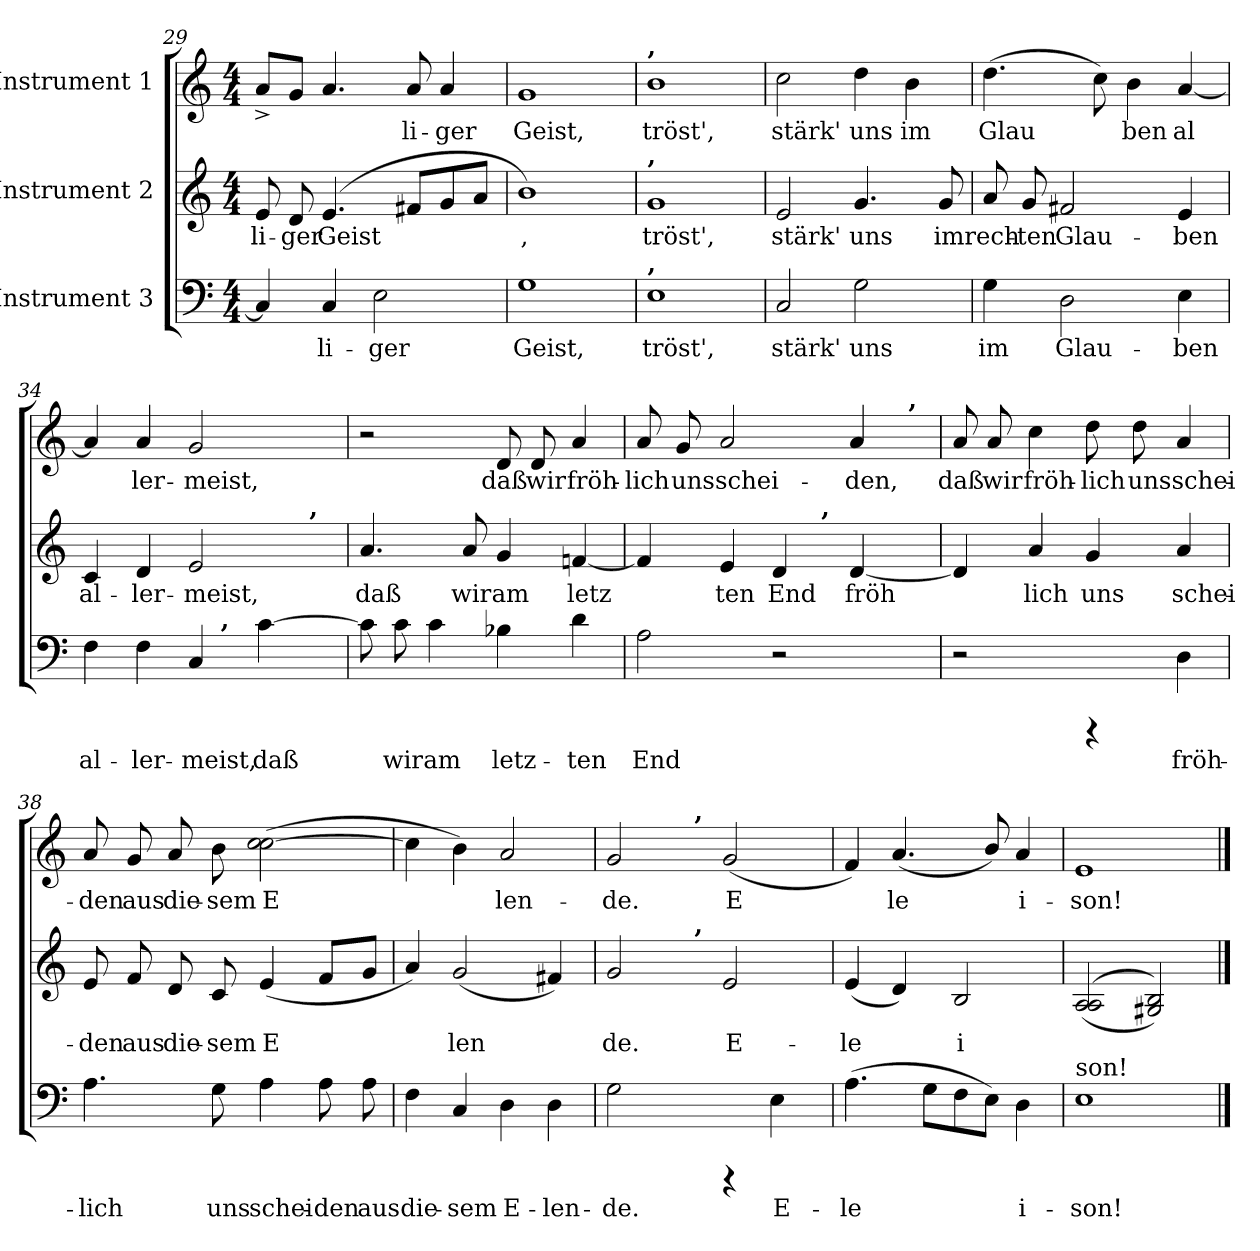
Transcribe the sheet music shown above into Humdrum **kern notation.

**kern	**text	**kern	**text	**kern	**text
*part3	*part3	*part2	*part2	*part1	*part1
*staff3	*staff3	*staff2	*staff2	*staff1	*staff1
*I"Instrument 3	*	*I"Instrument 2	*	*I"Instrument 1	*
*clefF4	*	*clefG2	*	*clefG2	*
*k[]	*	*k[]	*	*k[]	*
*C:	*	*C:	*	*C:	*
*M4/4	*	*M4/4	*	*M4/4	*
=29	=29	=29	=29	=29	=29
!	!LO:LY:b:rj	!	!LO:LY:b:rj	!	!LO:LY:b:rj
4C/]	--	8e/	-li-	8a^>/L	--
!	!	!	!LO:LY:b:rj	!	!LO:LY:b:rj
.	.	8d/	-ger	8g/J	--
!	!LO:LY:b:rj	!	!LO:LY:b:rj	!	!LO:LY:b:rj
4C/	-li-	(<4.e/	Geist	4.a/	--
!	!LO:LY:b:rj	!	!	!	!
2E\	-ger	.	.	.	.
!	!	!	!LO:LY:b:rj	!	!LO:LY:b:rj
.	.	8f#X/L	.	8a/	-li-
!	!	!	!LO:LY:b:rj	!	!LO:LY:b:rj
.	.	8g/	.	4a/	-ger
!	!	!	!LO:LY:b:rj	!	!
.	.	8a/J	.	.	.
=30	=30	=30	=30	=30	=30
!	!LO:LY:b:rj	!	!LO:LY:b:rj	!	!LO:LY:b:rj
1G	Geist,	1b)	,	1g	Geist,
=31	=31	=31	=31	=31	=31
!	!	!	!	!LO:TX:a:B:t=,	!
!	!	!LO:TX:a:B:t=,	!	!	!
!LO:TX:a:B:t=,	!	!	!	!	!
!	!LO:LY:b:rj	!	!LO:LY:b:rj	!	!LO:LY:b:rj
1E	tröst',	1g	tröst',	1b	tröst',
=32	=32	=32	=32	=32	=32
!	!LO:LY:b:rj	!	!LO:LY:b:rj	!	!LO:LY:b:rj
2C/	stärk'	2e/	stärk'	2cc\	stärk'
!	!LO:LY:b:rj	!	!LO:LY:b:rj	!	!LO:LY:b:rj
2G\	uns	4.g/	uns	4dd\	uns
!	!	!	!	!	!LO:LY:b:rj
.	.	.	.	4b\	im
!	!	!	!LO:LY:b:rj	!	!
.	.	8g/	im	.	.
!!LO:LB:g=z
=33	=33	=33	=33	=33	=33
!	!LO:LY:b:rj	!	!LO:LY:b:rj	!	!LO:LY:b:rj
4G\	im	8a/	rech-	(>4.dd\	Glau-
!	!	!	!LO:LY:b:rj	!	!
.	.	8g/	-ten	.	.
!	!LO:LY:b:rj	!	!LO:LY:b:rj	!	!
2D\	Glau-	2f#X/	Glau-	.	.
!	!	!	!	!	!LO:LY:b:rj
.	.	.	.	8cc\)	--
!	!	!	!	!	!LO:LY:b:rj
.	.	.	.	4b\	-ben
!	!LO:LY:b:rj	!	!LO:LY:b:rj	!	!LO:LY:b:rj
4E\	-ben	4e/	-ben	[<4a/	al-
=34	=34	=34	=34	=34	=34
!	!LO:LY:b:rj	!	!LO:LY:b:rj	!	!LO:LY:b:rj
*^	*	*^	*	*	*
4F\	2ryy	al-	4c/	2ryy	al-	4a/]	--
!	!	!LO:LY:b:rj	!	!	!LO:LY:b:rj	!	!LO:LY:b:rj
4F\	.	-ler-	4d/	.	-ler-	4a/	-ler-
!	!	!LO:LY:b:rj	!	!	!LO:LY:b:rj	!	!LO:LY:b:rj
4C/	16..ryy	-meist,	2e/	4ryy	-meist,	2g/	-meist,
!	!LO:TX:a:B:t=,	!	!	!	!	!	!
.	4ryy	.	.	.	.	.	.
!	!	!LO:LY:b:rj	!	!	!	!	!
[>4c\	.	daß	.	8ryy	.	.	.
.	8ryy	.	.	.	.	.	.
.	.	.	.	64ryy	.	.	.
!	!	!	!	!LO:TX:a:B:t=,	!	!	!
.	.	.	.	16..ryy	.	.	.
.	64ryy	.	.	.	.	.	.
=35	=35	=35	=35	=35	=35	=35	=35
!	!	!LO:LY:b:rj	!	!	!LO:LY:b:rj	!	!
*v	*v	*	*	*	*	*	*
*	*	*v	*v	*	*	*
8c\]	.	4.a/	daß	2r	.
!	!LO:LY:b:rj	!	!	!	!
8c\	wir	.	.	.	.
!	!LO:LY:b:rj	!	!	!	!
4c\	am	.	.	.	.
!	!	!	!LO:LY:b:rj	!	!
.	.	8a/	wir	.	.
!	!LO:LY:b:rj	!	!LO:LY:b:rj	!	!LO:LY:b:rj
4B-X\	letz-	4g/	am	8d/	daß
!	!	!	!	!	!LO:LY:b:rj
.	.	.	.	8d/	wir
!	!LO:LY:b:rj	!	!LO:LY:b:rj	!	!LO:LY:b:rj
4d\	-ten	[<4fn/	letz-	4a/	fröh-
=36	=36	=36	=36	=36	=36
!	!LO:LY:b:rj	!	!LO:LY:b:rj	!	!LO:LY:b:rj
*	*	*^	*	*^	*
2A\	End	4f/]	2ryy	--	8a/	2ryy	-lich
!	!	!	!	!	!	!	!LO:LY:b:rj
.	.	.	.	.	8g/	.	uns
!	!	!	!	!LO:LY:b:rj	!	!	!LO:LY:b:rj
.	.	4e/	.	-ten	2a/	.	schei-
!	!	!	!	!LO:LY:b:rj	!	!	!
2r	.	4d/	8ryy	End	.	4ryy	.
.	.	.	32ryy	.	.	.	.
!	!	!	!LO:TX:a:B:t=,	!	!	!	!
.	.	.	4ryy	.	.	.	.
!	!	!	!	!LO:LY:b:rj	!	!	!LO:LY:b:rj
.	.	[<4d/	.	fröh-	4a/	8ryy	-den,
.	.	.	.	.	.	32.ryy	.
.	.	.	16.ryy	.	.	.	.
!	!	!	!	!	!	!LO:TX:a:B:t=,	!
.	.	.	.	.	.	16ryy	.
.	.	.	.	.	.	64ryy	.
=37	=37	=37	=37	=37	=37	=37	=37
!	!	!	!	!LO:LY:b:rj	!	!	!LO:LY:b:rj
*	*	*v	*v	*	*	*	*
*	*	*	*	*v	*v	*
2r	.	4d/]	--	8a/	daß
!	!	!	!	!	!LO:LY:b:rj
.	.	.	.	8a/	wir
!	!	!	!LO:LY:b:rj	!	!LO:LY:b:rj
.	.	4a/	-lich	4cc\	fröh-
!	!	!	!LO:LY:b:rj	!	!LO:LY:b:rj
4rCCC	.	4g/	uns	8dd\	-lich
!	!	!	!	!	!LO:LY:b:rj
.	.	.	.	8dd\	uns
!	!LO:LY:b:rj	!	!LO:LY:b:rj	!	!LO:LY:b:rj
4D\	fröh-	4a/	schei-	4a/	schei-
!!LO:PB:g=z
=38	=38	=38	=38	=38	=38
!	!LO:LY:b:rj	!	!LO:LY:b:rj	!	!LO:LY:b:rj
4.A\	-lich	8e/	-den	8a/	-den
!	!	!	!LO:LY:b:rj	!	!LO:LY:b:rj
.	.	8f/	aus	8g/	aus
!	!	!	!LO:LY:b:rj	!	!LO:LY:b:rj
.	.	8d/	die-	8a/	die-
!	!LO:LY:b:rj	!	!LO:LY:b:rj	!	!LO:LY:b:rj
8G\	uns	8c/	-sem	8b\	-sem
!	!LO:LY:b:rj	!	!LO:LY:b:rj	!	!LO:LY:b:rj
4A\	schei-	(<4e/	E-	(>2cc\ [>2cc\	E-
!	!LO:LY:b:rj	!	!LO:LY:b:rj	!	!
8A\	-den	8f/L	--	.	.
!	!LO:LY:b:rj	!	!LO:LY:b:rj	!	!
8A\	aus	8g/J	--	.	.
=39	=39	=39	=39	=39	=39
!	!LO:LY:b:rj	!	!LO:LY:b:rj	!	!LO:LY:b:rj
4F\	die-	4a/)	--	4cc\]	--
!	!LO:LY:b:rj	!	!LO:LY:b:rj	!	!LO:LY:b:rj
4C/	-sem	(<2g/	-len-	4b\)	--
!	!LO:LY:b:rj	!	!	!	!LO:LY:b:rj
4D\	E-	.	.	2a/	-len-
!	!LO:LY:b:rj	!	!LO:LY:b:rj	!	!
4D\	-len-	4f#X/)	--	.	.
=40	=40	=40	=40	=40	=40
!	!LO:LY:b:rj	!	!LO:LY:b:rj	!	!LO:LY:b:rj
*	*	*^	*	*^	*
2G\	-de.	2g/	4ryy	-de.	2g/	4ryy	-de.
.	.	.	8ryy	.	.	8ryy	.
.	.	.	64ryy	.	.	64ryy	.
!	!	!	!	!	!	!LO:TX:a:B:t=,	!
!	!	!	!LO:TX:a:B:t=,	!	!	!	!
.	.	.	2ryy	.	.	2ryy	.
!	!	!	!	!LO:LY:b:rj	!	!	!LO:LY:b:rj
4rCCC	.	2e/	.	E-	(<2g/	.	E-
!	!LO:LY:b:rj	!	!	!	!	!	!
4E\	E-	.	.	.	.	.	.
.	.	.	16..ryy	.	.	16..ryy	.
=41	=41	=41	=41	=41	=41	=41	=41
!	!LO:LY:b:rj	!	!	!LO:LY:b:rj	!	!	!LO:LY:b:rj
*	*	*v	*v	*	*	*	*
*	*	*	*	*v	*v	*
(>4.A\	-le-	(<4e/	-le-	4f/)	--
!	!	!	!LO:LY:b:rj	!	!LO:LY:b:rj
.	.	4d/)	--	(<4.a/	-le-
!	!LO:LY:b:rj	!	!	!	!
8G\L	--	.	.	.	.
!	!LO:LY:b:rj	!	!LO:LY:b:rj	!	!
8F\	--	2B/	-i-	.	.
!	!LO:LY:b:rj	!	!	!	!LO:LY:b:rj
8E\J)	--	.	.	8b/)	--
!	!LO:LY:b:rj	!	!	!	!LO:LY:b:rj
4D\	-i-	.	.	4a/	-i-
=42	=42	=42	=42	=42	=42
!LO:TX:a:t=son!	!	!	!	!	!
!	!LO:LY:b:rj	!	!LO:LY:b:rj	!	!LO:LY:b:rj
1E	-son!	(<(>2A/ 2A/	--	1e	-son!
!	!	!	!LO:LY:b:rj	!	!
.	.	2B/ 2G#X/))	--	.	.
==	==	==	==	==	==
*-	*-	*-	*-	*-	*-
